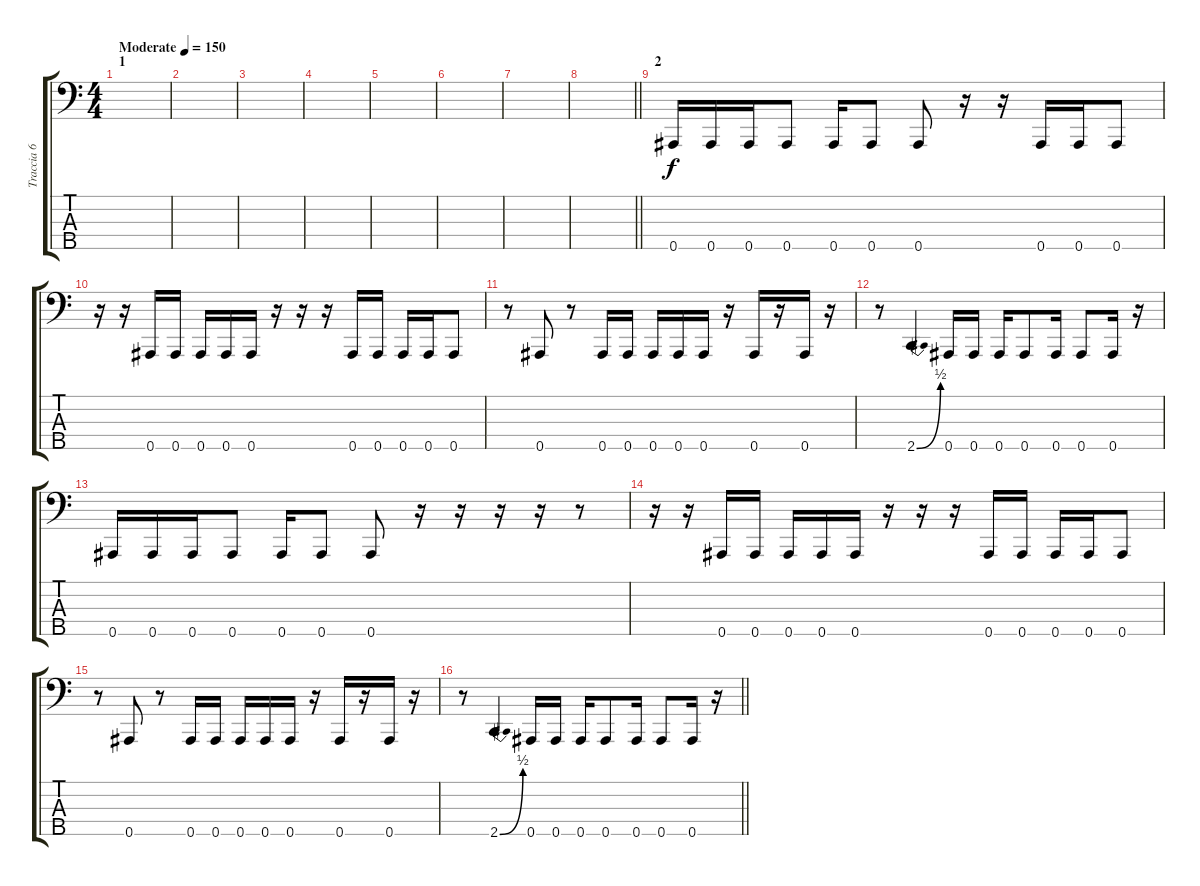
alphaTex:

\track ("Traccia 6" "Traccia 6") {instrument electricbasspick}
\staff {score tabs}
\tuning (Ab2 Eb2 Bb1 F1 Bb0) {hide}
\ts (4 4)
\section ("" "1")
\tempo (150 "Moderate")
\clef f4
\ks c
|
|
|
|
|
|
|
\barLineRight lightlight
|
\section ("" "2")
0.5.16 0.5.16 0.5.16 0.5.8 0.5.16 0.5.8 0.5.8 r.16 r.16 0.5.16 0.5.16 0.5.8 |
r.16 r.16 0.5.16 0.5.16 0.5.16 0.5.16 0.5.16 r.16 r.16 r.16 0.5.16 0.5.16 0.5.16 0.5.16 0.5.8 |
r.8 0.5.8 r.8 0.5.16 0.5.16 0.5.16 0.5.16 0.5.16 r.16 0.5.16 r.16 0.5.16 r.16 |
r.8 2.5{be (bend 0 0 60 2)}.4 0.5.16 0.5.16 0.5.16 0.5.8 0.5.16 0.5.8 0.5.16 r.16 |
0.5.16 0.5.16 0.5.16 0.5.8 0.5.16 0.5.8 0.5.8 r.16 r.16 r.16 r.16 r.8 |
r.16 r.16 0.5.16 0.5.16 0.5.16 0.5.16 0.5.16 r.16 r.16 r.16 0.5.16 0.5.16 0.5.16 0.5.16 0.5.8 |
r.8 0.5.8 r.8 0.5.16 0.5.16 0.5.16 0.5.16 0.5.16 r.16 0.5.16 r.16 0.5.16 r.16 |
\barLineRight lightlight
r.8 2.5{be (bend 0 0 60 2)}.4 0.5.16 0.5.16 0.5.16 0.5.8 0.5.16 0.5.8 0.5.16 r.16
